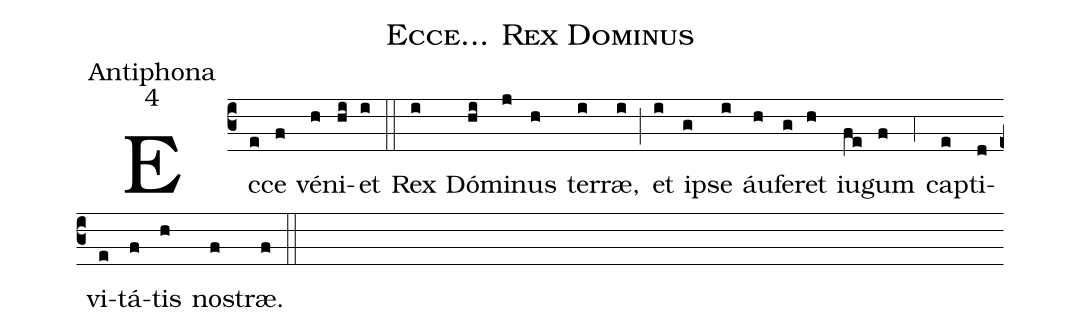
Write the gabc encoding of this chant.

name:Ecce... Rex Dominus;
office-part:Antiphona;
mode:4;
%%
(c3) Ec(e)ce(f) vé(h)ni(hi)et(i) (::)
Rex(i) Dó(hi)mi(j)nus(h) ter(i)ræ,(i) (;) et(i) i(g)pse(i) áu(h)fe(g)ret(h) iu(fe)gum(f) (,4) cap(e)ti(d)vi(e)tá(f)tis(h) no(f)stræ.(f) (::)
